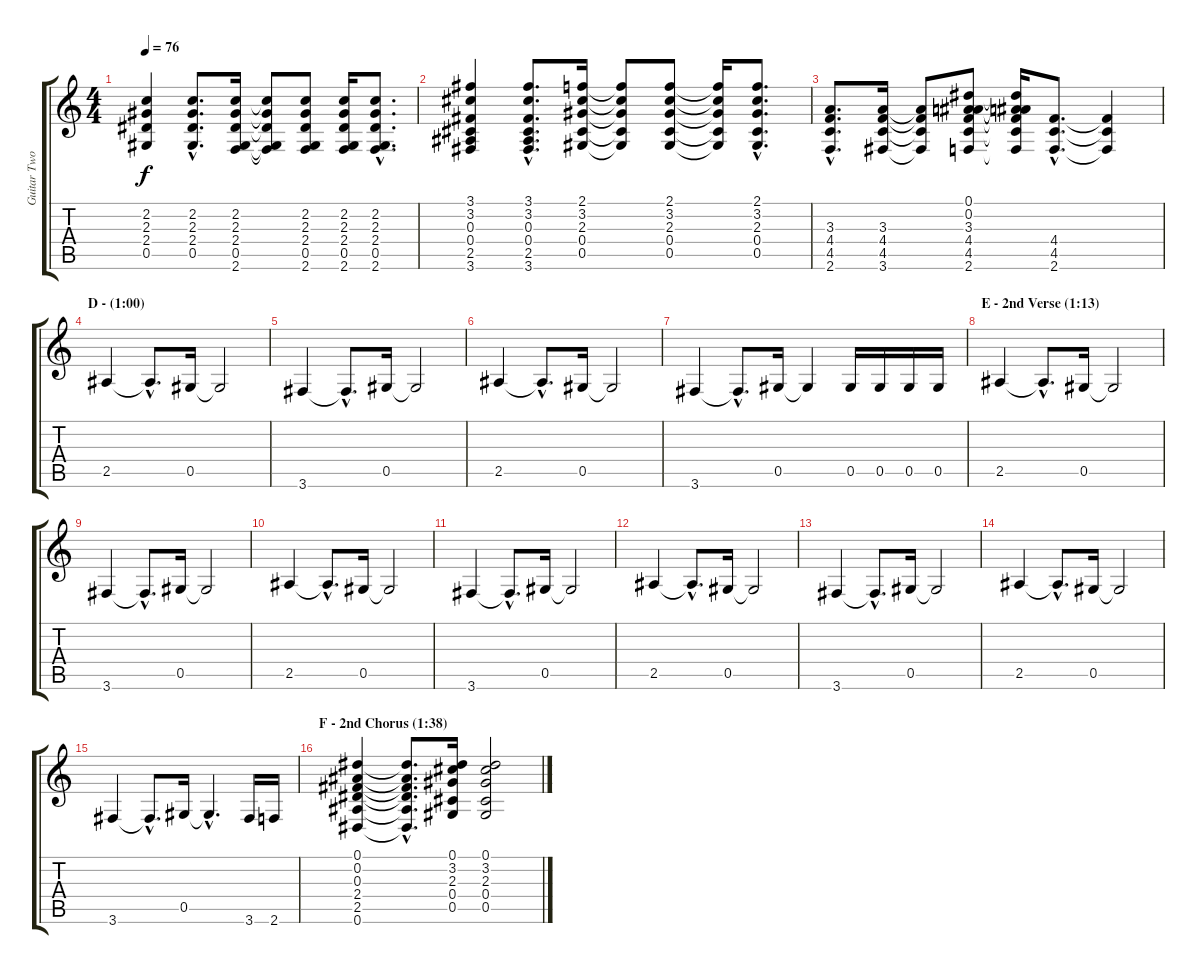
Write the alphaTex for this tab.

\track ("Guitar Two" "Guitar Two") {instrument distortionguitar}
\staff {score tabs}
\tuning (Eb4 Bb3 Gb3 Db3 Ab2 Eb2) {hide}
\ts (4 4)
\tempo 76
\clef g2
\ks c
(2.2 2.3 2.4 0.5).4{dy f} (2.2{hac} 2.3{hac} 2.4{hac} 0.5{hac}).8{d} (2.2 2.3 2.4 0.5 2.6).16 (2.2{t} 2.3{t} 2.4{t} 0.5{t} 2.6{t}).8 (2.2 2.3 2.4 0.5 2.6).8 (2.2 2.3 2.4 0.5 2.6).16 (2.2{hac} 2.3{hac} 2.4{hac} 0.5{hac} 2.6{hac}).8{d} |
(3.1 3.2 0.3 0.4 2.5 3.6).4 (3.1{hac} 3.2{hac} 0.3{hac} 0.4{hac} 2.5{hac} 3.6{hac}).8{d} (2.1 3.2 2.3 0.4 0.5).16 (2.1{t} 3.2{t} 2.3{t} 0.4{t} 0.5{t}).8 (2.1 3.2 2.3 0.4 0.5).8 (2.1{t} 3.2{t} 2.3{t} 0.4{t} 0.5{t}).16 (2.1{hac} 3.2{hac} 2.3{hac} 0.4{hac} 0.5{hac}).8{d} |
(3.3{hac} 4.4{hac} 4.5{hac} 2.6{hac}).8{d} (3.3 4.4 4.5 3.6).16 (3.3{t} 4.4{t} 4.5{t} 3.6{t}).8 (0.1 0.2 3.3 4.4 4.5 2.6).8 (0.1{t} 0.2{t} 3.3{t} 4.4{t} 4.5{t} 2.6{t}).16 (4.4{hac} 4.5{hac} 2.6{hac}).8{d} (4.4{t} 4.5{t} 2.6{t}).4 |
\section ("" "D - (1:00)")
2.5.4 2.5{hac t}.8{d} 0.5.16 0.5{t}.2 |
3.6.4 3.6{hac t}.8{d} 0.5.16 0.5{t}.2 |
2.5.4 2.5{hac t}.8{d} 0.5.16 0.5{t}.2 |
3.6.4 3.6{hac t}.8{d} 0.5.16 0.5{t}.4 0.5.16 0.5.16 0.5.16 0.5.16 |
\section ("" "E - 2nd Verse (1:13)")
2.5.4 2.5{hac t}.8{d} 0.5.16 0.5{t}.2 |
3.6.4 3.6{hac t}.8{d} 0.5.16 0.5{t}.2 |
2.5.4 2.5{hac t}.8{d} 0.5.16 0.5{t}.2 |
3.6.4 3.6{hac t}.8{d} 0.5.16 0.5{t}.2 |
2.5.4 2.5{hac t}.8{d} 0.5.16 0.5{t}.2 |
3.6.4 3.6{hac t}.8{d} 0.5.16 0.5{t}.2 |
2.5.4 2.5{hac t}.8{d} 0.5.16 0.5{t}.2 |
3.6.4 3.6{hac t}.8{d} 0.5.16 0.5{hac t}.4{d} 3.6.16 2.6.16 |
\section ("" "F - 2nd Chorus (1:38)")
(0.1 0.2 0.3 2.4 2.5 0.6).4 (0.1{hac t} 0.2{hac t} 0.3{hac t} 2.4{hac t} 2.5{hac t} 0.6{hac t}).8{d} (0.1 3.2 2.3 0.4 0.5).16 (0.1 3.2 2.3 0.4 0.5).2
